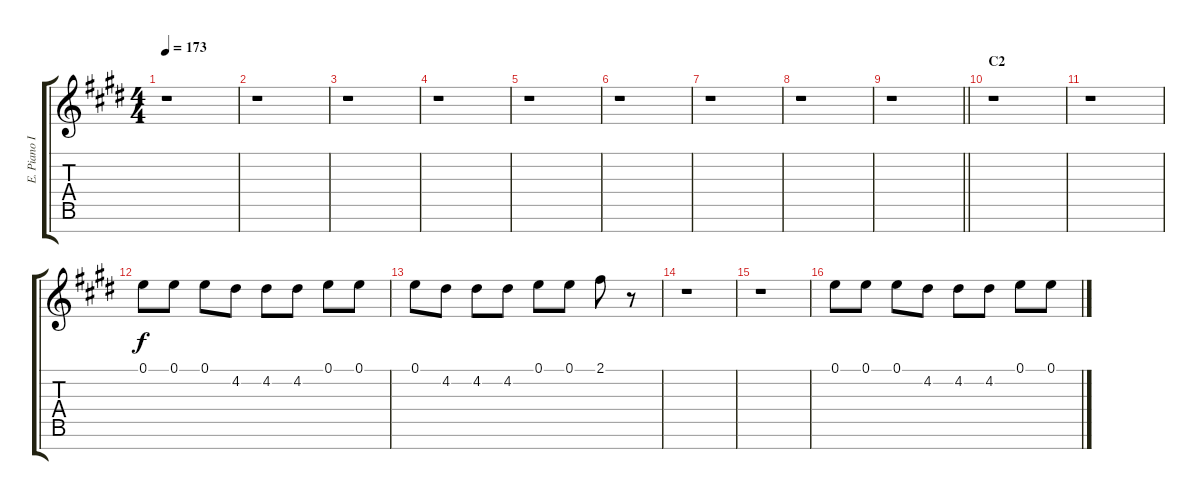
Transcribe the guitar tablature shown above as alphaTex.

\track ("E. Piano II" "E. Piano I") {instrument electricgrandpiano}
\staff {score tabs}
\tuning (E5 B4 G4 D4 A3 E3 B2) {hide}
\ts (4 4)
\tempo 173
\clef g2
\ks e
r.1{dy f} |
r.1 |
r.1 |
r.1 |
r.1 |
r.1 |
r.1 |
r.1 |
\barLineRight lightlight
r.1 |
\section ("" "C2")
r.1 |
r.1 |
0.1.8 0.1.8 0.1.8 4.2.8 4.2.8 4.2.8 0.1.8 0.1.8 |
0.1.8 4.2.8 4.2.8 4.2.8 0.1.8 0.1.8 2.1.8 r.8 |
r.1 |
r.1 |
0.1.8 0.1.8 0.1.8 4.2.8 4.2.8 4.2.8 0.1.8 0.1.8
